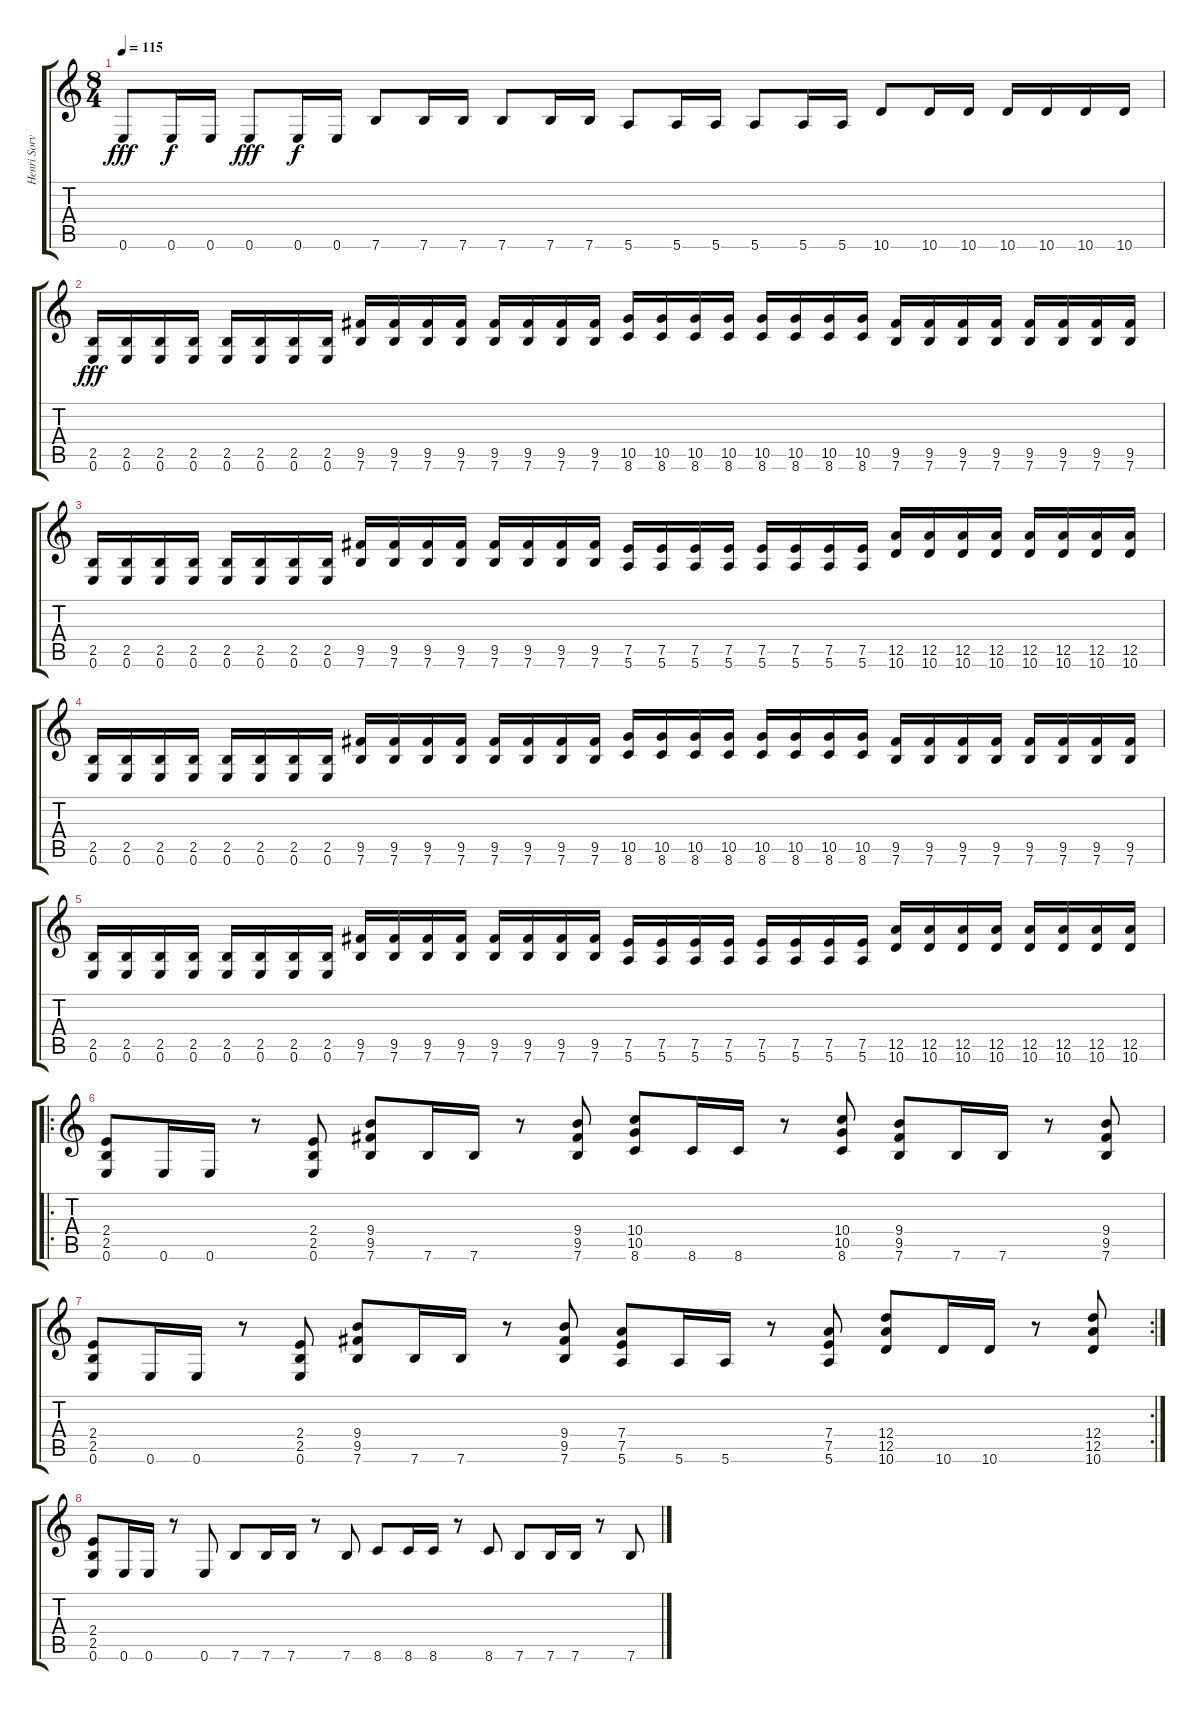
\track ("Henri Sorvali" "Henri Sorv") {instrument overdrivenguitar}
\staff {score tabs}
\tuning (E4 B3 G3 D3 A2 E2) {hide}
\ts (8 4)
\tempo 115
\clef g2
\ks c
0.6.8{dy fff} 0.6.16{dy f} 0.6.16 0.6.8{dy fff} 0.6.16{dy f} 0.6.16 7.6.8 7.6.16 7.6.16 7.6.8 7.6.16 7.6.16 5.6.8 5.6.16 5.6.16 5.6.8 5.6.16 5.6.16 10.6.8 10.6.16 10.6.16 10.6.16 10.6.16 10.6.16 10.6.16 |
(2.5 0.6).16{dy fff} (2.5 0.6).16 (2.5 0.6).16 (2.5 0.6).16 (2.5 0.6).16 (2.5 0.6).16 (2.5 0.6).16 (2.5 0.6).16 (9.5 7.6).16 (9.5 7.6).16 (9.5 7.6).16 (9.5 7.6).16 (9.5 7.6).16 (9.5 7.6).16 (9.5 7.6).16 (9.5 7.6).16 (10.5 8.6).16 (10.5 8.6).16 (10.5 8.6).16 (10.5 8.6).16 (10.5 8.6).16 (10.5 8.6).16 (10.5 8.6).16 (10.5 8.6).16 (9.5 7.6).16 (9.5 7.6).16 (9.5 7.6).16 (9.5 7.6).16 (9.5 7.6).16 (9.5 7.6).16 (9.5 7.6).16 (9.5 7.6).16 |
(2.5 0.6).16 (2.5 0.6).16 (2.5 0.6).16 (2.5 0.6).16 (2.5 0.6).16 (2.5 0.6).16 (2.5 0.6).16 (2.5 0.6).16 (9.5 7.6).16 (9.5 7.6).16 (9.5 7.6).16 (9.5 7.6).16 (9.5 7.6).16 (9.5 7.6).16 (9.5 7.6).16 (9.5 7.6).16 (7.5 5.6).16 (7.5 5.6).16 (7.5 5.6).16 (7.5 5.6).16 (7.5 5.6).16 (7.5 5.6).16 (7.5 5.6).16 (7.5 5.6).16 (12.5 10.6).16 (12.5 10.6).16 (12.5 10.6).16 (12.5 10.6).16 (12.5 10.6).16 (12.5 10.6).16 (12.5 10.6).16 (12.5 10.6).16 |
(2.5 0.6).16 (2.5 0.6).16 (2.5 0.6).16 (2.5 0.6).16 (2.5 0.6).16 (2.5 0.6).16 (2.5 0.6).16 (2.5 0.6).16 (9.5 7.6).16 (9.5 7.6).16 (9.5 7.6).16 (9.5 7.6).16 (9.5 7.6).16 (9.5 7.6).16 (9.5 7.6).16 (9.5 7.6).16 (10.5 8.6).16 (10.5 8.6).16 (10.5 8.6).16 (10.5 8.6).16 (10.5 8.6).16 (10.5 8.6).16 (10.5 8.6).16 (10.5 8.6).16 (9.5 7.6).16 (9.5 7.6).16 (9.5 7.6).16 (9.5 7.6).16 (9.5 7.6).16 (9.5 7.6).16 (9.5 7.6).16 (9.5 7.6).16 |
(2.5 0.6).16 (2.5 0.6).16 (2.5 0.6).16 (2.5 0.6).16 (2.5 0.6).16 (2.5 0.6).16 (2.5 0.6).16 (2.5 0.6).16 (9.5 7.6).16 (9.5 7.6).16 (9.5 7.6).16 (9.5 7.6).16 (9.5 7.6).16 (9.5 7.6).16 (9.5 7.6).16 (9.5 7.6).16 (7.5 5.6).16 (7.5 5.6).16 (7.5 5.6).16 (7.5 5.6).16 (7.5 5.6).16 (7.5 5.6).16 (7.5 5.6).16 (7.5 5.6).16 (12.5 10.6).16 (12.5 10.6).16 (12.5 10.6).16 (12.5 10.6).16 (12.5 10.6).16 (12.5 10.6).16 (12.5 10.6).16 (12.5 10.6).16 |
\ro
(2.4 2.5 0.6).8 0.6.16 0.6.16 r.8 (2.4 2.5 0.6).8 (9.4 9.5 7.6).8 7.6.16 7.6.16 r.8 (9.4 9.5 7.6).8 (10.4 10.5 8.6).8 8.6.16 8.6.16 r.8 (10.4 10.5 8.6).8 (9.4 9.5 7.6).8 7.6.16 7.6.16 r.8 (9.4 9.5 7.6).8 |
\rc 2
(2.4 2.5 0.6).8 0.6.16 0.6.16 r.8 (2.4 2.5 0.6).8 (9.4 9.5 7.6).8 7.6.16 7.6.16 r.8 (9.4 9.5 7.6).8 (7.4 7.5 5.6).8 5.6.16 5.6.16 r.8 (7.4 7.5 5.6).8 (12.4 12.5 10.6).8 10.6.16 10.6.16 r.8 (12.4 12.5 10.6).8 |
(2.4 2.5 0.6).8 0.6.16 0.6.16 r.8 0.6.8 7.6.8 7.6.16 7.6.16 r.8 7.6.8 8.6.8 8.6.16 8.6.16 r.8 8.6.8 7.6.8 7.6.16 7.6.16 r.8 7.6.8
